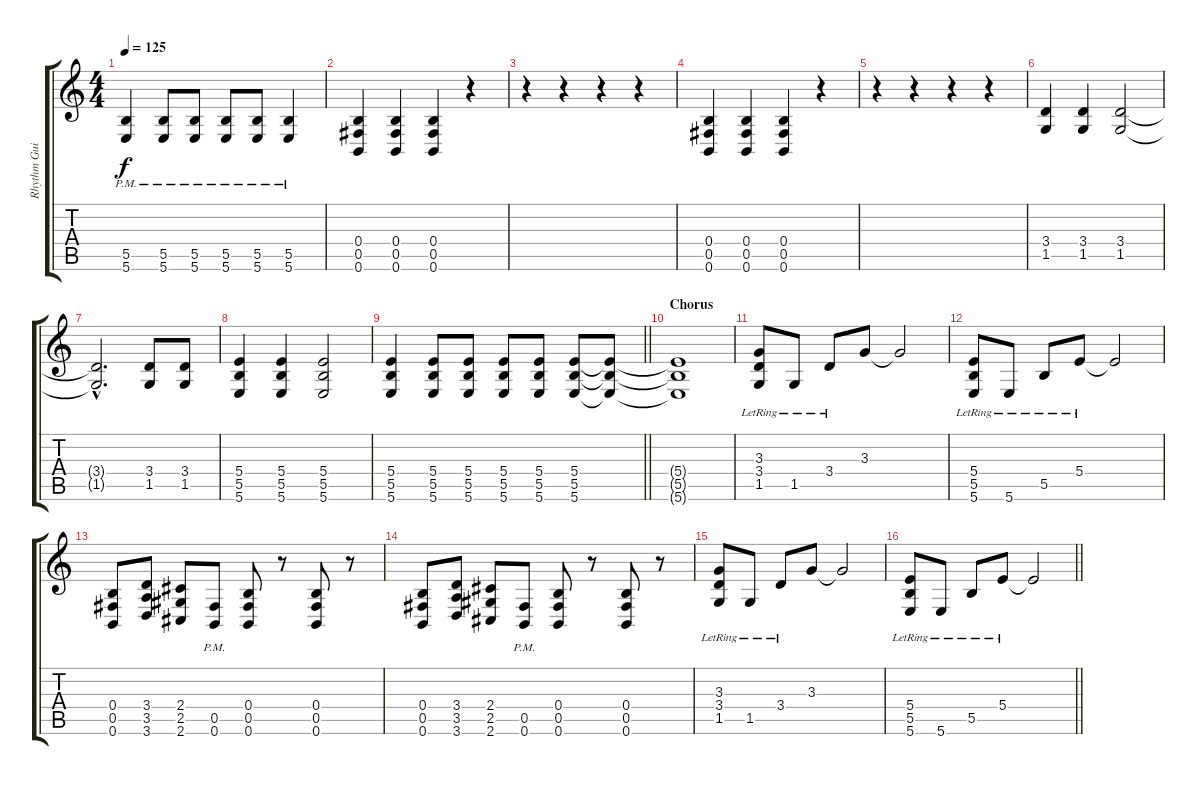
\track ("Rhythm Guitar" "Rhythm Gui") {instrument distortionguitar}
\staff {score tabs}
\tuning (Db4 Ab3 E3 B2 Gb2 B1) {hide}
\ts (4 4)
\tempo 125
\clef g2
\ks c
(5.5{pm} 5.6{pm}).4{dy f} (5.5{pm} 5.6{pm}).8 (5.5{pm} 5.6{pm}).8 (5.5{pm} 5.6{pm}).8 (5.5{pm} 5.6{pm}).8 (5.5{pm} 5.6{pm}).4 |
(0.4 0.5 0.6).4 (0.4 0.5 0.6).4 (0.4 0.5 0.6).4 r.4 |
r.4 r.4 r.4 r.4 |
(0.4 0.5 0.6).4 (0.4 0.5 0.6).4 (0.4 0.5 0.6).4 r.4 |
r.4 r.4 r.4 r.4 |
(3.4 1.5).4 (3.4 1.5).4 (3.4 1.5).2 |
(3.4{hac t} 1.5{hac t}).2{d} (3.4 1.5).8 (3.4 1.5).8 |
(5.4 5.5 5.6).4 (5.4 5.5 5.6).4 (5.4 5.5 5.6).2 |
\barLineRight lightlight
(5.4 5.5 5.6).4 (5.4 5.5 5.6).8 (5.4 5.5 5.6).8 (5.4 5.5 5.6).8 (5.4 5.5 5.6).8 (5.4 5.5 5.6).8 (5.4{t} 5.5{t} 5.6{t}).8{volume 8} |
\section ("" "Chorus")
(5.4{t} 5.5{t} 5.6{t}).1{volume 11} |
(3.3{lr} 3.4{lr} 1.5{lr}).8{volume 13} 1.5{lr}.8 3.4{lr}.8 3.3.8 3.3{t}.2 |
(5.4{lr} 5.5{lr} 5.6{lr}).8 5.6{lr}.8 5.5{lr}.8 5.4{lr}.8 5.4{t}.2 |
(0.4 0.5 0.6).8 (3.4 3.5 3.6).8 (2.4 2.5 2.6).8 (0.5{pm} 0.6{pm}).8 (0.4 0.5 0.6).8 r.8 (0.4 0.5 0.6).8 r.8 |
(0.4 0.5 0.6).8 (3.4 3.5 3.6).8 (2.4 2.5 2.6).8 (0.5{pm} 0.6{pm}).8 (0.4 0.5 0.6).8 r.8 (0.4 0.5 0.6).8 r.8 |
(3.3{lr} 3.4{lr} 1.5{lr}).8 1.5{lr}.8 3.4{lr}.8 3.3.8 3.3{t}.2 |
\barLineRight lightlight
(5.4{lr} 5.5{lr} 5.6{lr}).8 5.6{lr}.8 5.5{lr}.8 5.4{lr}.8 5.4{t}.2
